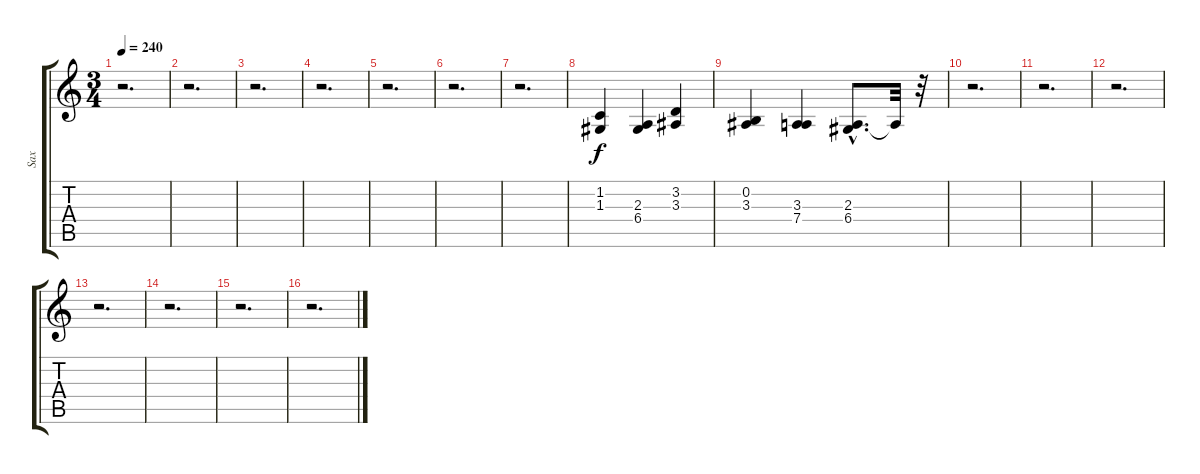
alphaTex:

\track ("Sax" "Sax") {instrument trumpet}
\staff {score tabs}
\tuning (E4 B3 G3 D3 A2 E2) {hide}
\ts (3 4)
\tempo 240
\clef g2
\ks c
r.2{d dy f} |
r.2{d} |
r.2{d} |
r.2{d} |
r.2{d} |
r.2{d} |
r.2{d} |
(1.2 1.3).4 (2.3 6.4).4 (3.2 3.3).4 |
(0.2 3.3).4 (3.3 7.4).4 (2.3{hac} 6.4{hac}).8{d} 2.3{t}.32 r.32 |
r.2{d} |
r.2{d} |
r.2{d} |
r.2{d} |
r.2{d} |
r.2{d} |
r.2{d}
